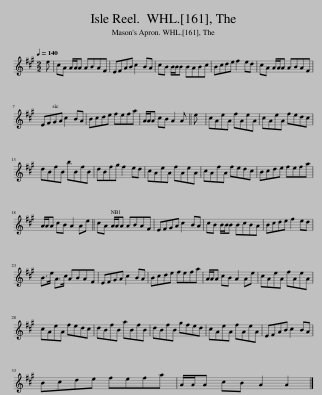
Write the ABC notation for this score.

X:1
L:1/8
Q:1/4=140
M:2/2
I:linebreak $
K:A
V:1 treble
V:1
 e | cA A/A/A ABAF | EFAB c2 BA | cB B/B/B BABc | Bcde f2 ed | %5
 cA A/A/A ABAF |$ EFGA c2 BA | Bcde fefa | A/A/A cB A2 A || e | %10
 cAeA fAeA | cAeA fedc |$ dBfB bBfB | dBfg f2 ed | cAeA fAeA | %15
 cAfA fedc | Bcde fefa |$ A/A/A cB A2 Ae || cA A/A/A ABAF | EFGA c2 BA | %20
 cB B/B/B BcBA | Bcde f2 ed |$ B>e A>c ABAF | EFGA c2 BA | Bcde fefa | %25
 A/A/A cB A2 Ae | cAeA fAeA |$ cAeA fedc | dBfB aBfB | dBfB gfed | %30
 cAeA fAeA | EFAB c2 BA |$ Bcde fefa | A/A/A cB A2 A2 |] %34
